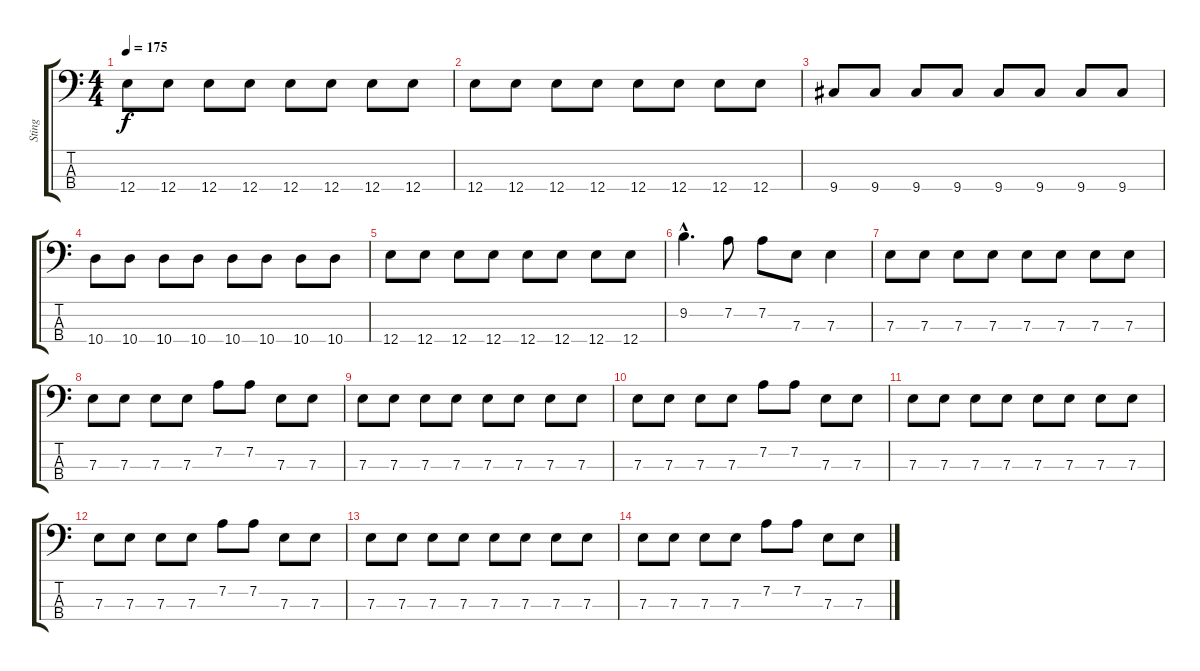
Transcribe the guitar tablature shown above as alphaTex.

\track ("Sting" "Sting") {instrument electricbasspick}
\staff {score tabs}
\tuning (G2 D2 A1 E1) {hide}
\ts (4 4)
\tempo 175
\clef f4
\ks c
12.4.8{dy f} 12.4.8 12.4.8 12.4.8 12.4.8 12.4.8 12.4.8 12.4.8 |
12.4.8 12.4.8 12.4.8 12.4.8 12.4.8 12.4.8 12.4.8 12.4.8 |
9.4.8 9.4.8 9.4.8 9.4.8 9.4.8 9.4.8 9.4.8 9.4.8 |
10.4.8 10.4.8 10.4.8 10.4.8 10.4.8 10.4.8 10.4.8 10.4.8 |
12.4.8 12.4.8 12.4.8 12.4.8 12.4.8 12.4.8 12.4.8 12.4.8 |
9.2{hac}.4{d} 7.2.8 7.2.8 7.3.8 7.3.4 |
7.3.8 7.3.8 7.3.8 7.3.8 7.3.8 7.3.8 7.3.8 7.3.8 |
7.3.8 7.3.8 7.3.8 7.3.8 7.2.8 7.2.8 7.3.8 7.3.8 |
7.3.8 7.3.8 7.3.8 7.3.8 7.3.8 7.3.8 7.3.8 7.3.8 |
7.3.8 7.3.8 7.3.8 7.3.8 7.2.8 7.2.8 7.3.8 7.3.8 |
7.3.8 7.3.8 7.3.8 7.3.8 7.3.8 7.3.8 7.3.8 7.3.8 |
7.3.8 7.3.8 7.3.8 7.3.8 7.2.8 7.2.8 7.3.8 7.3.8 |
7.3.8 7.3.8 7.3.8 7.3.8 7.3.8 7.3.8 7.3.8 7.3.8 |
7.3.8 7.3.8 7.3.8 7.3.8 7.2.8 7.2.8 7.3.8 7.3.8
